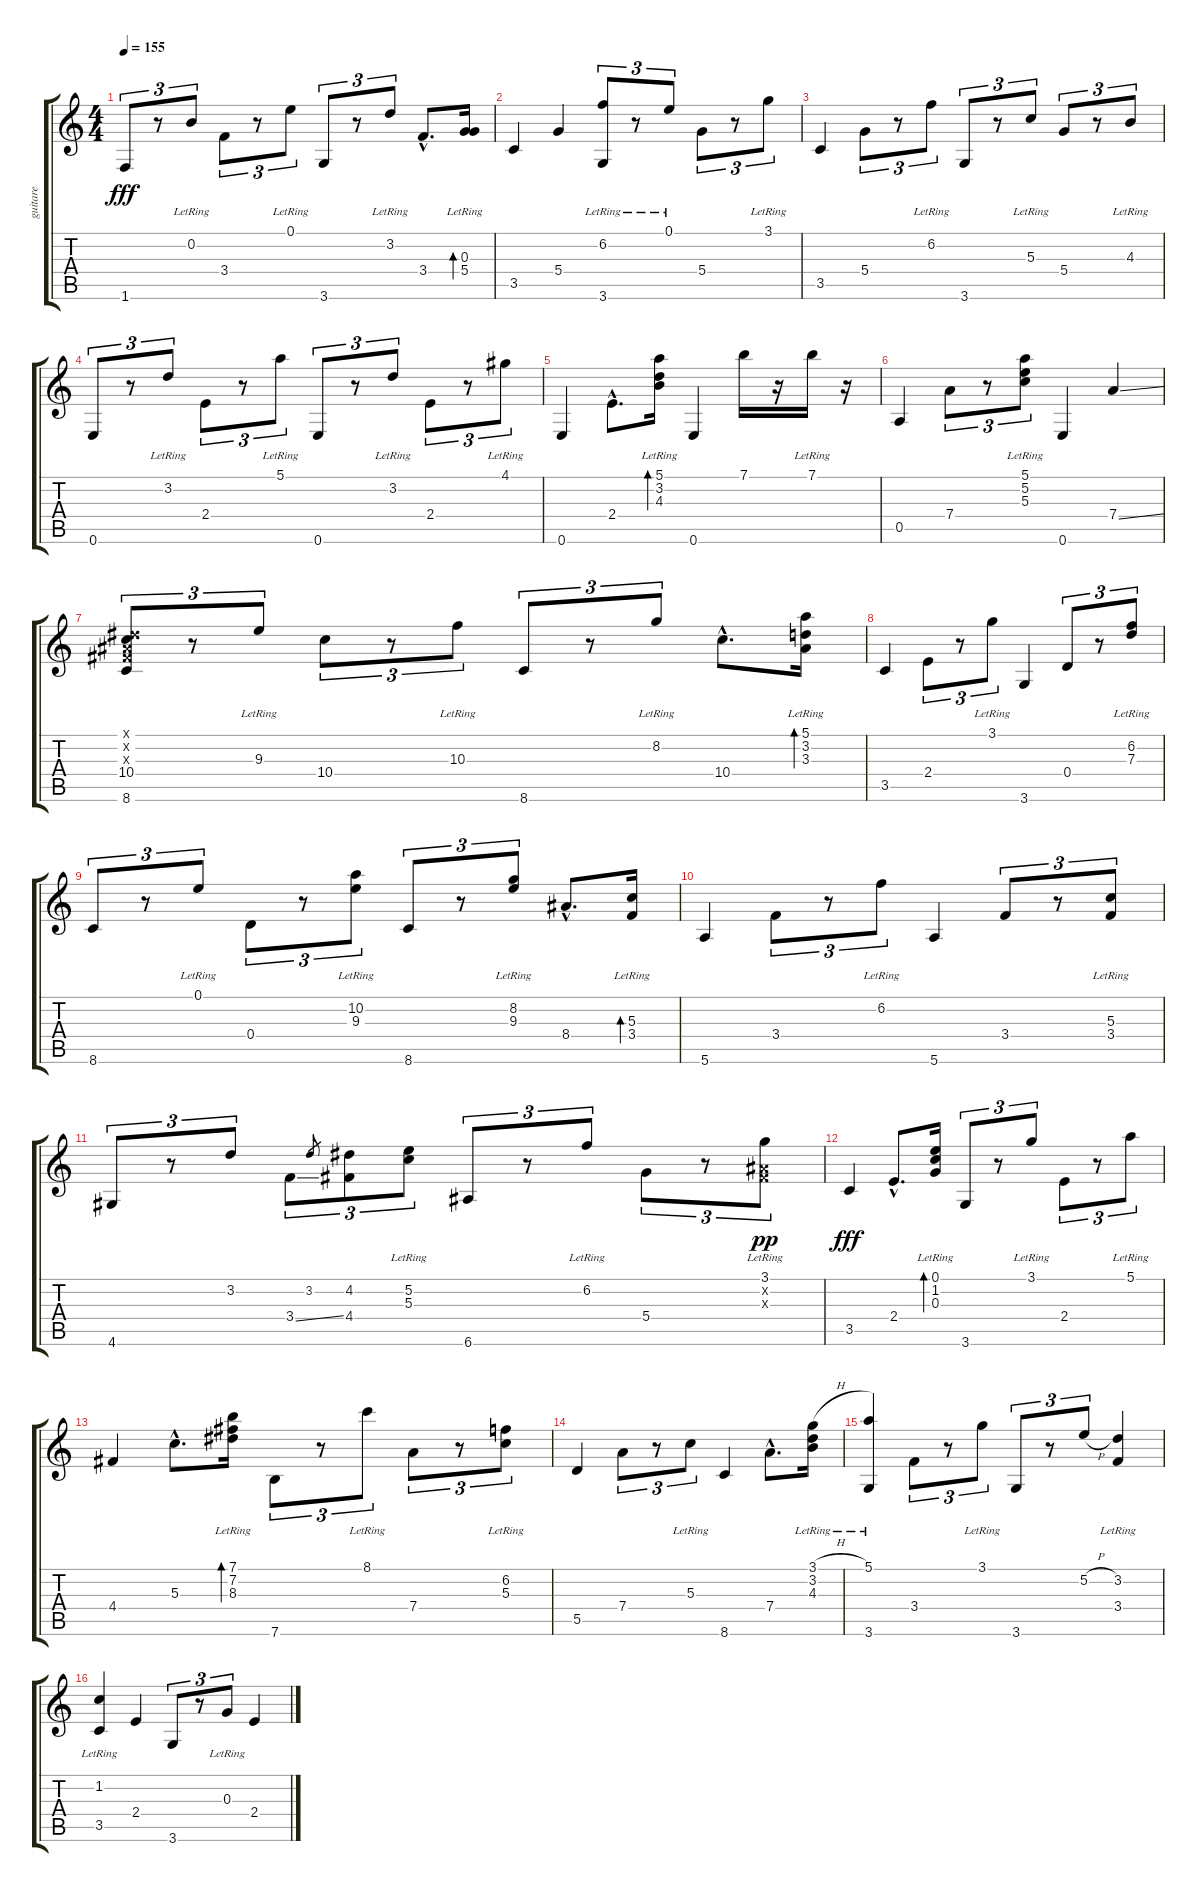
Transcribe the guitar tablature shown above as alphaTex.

\track ("guitare" "guitare") {instrument electricguitarjazz}
\staff {score tabs}
\tuning (E4 B3 G3 D3 A2 E2) {hide}
\ts (4 4)
\tempo 155
\clef g2
\ks c
1.6.8{tu (3 2) dy fff} r.8{tu (3 2)} 0.2{lr}.8{tu (3 2)} 3.4.8{tu (3 2)} r.8{tu (3 2)} 0.1{lr}.8{tu (3 2)} 3.6.8{tu (3 2)} r.8{tu (3 2)} 3.2{lr}.8{tu (3 2)} 3.4{hac}.8{d} (0.3{lr} 5.4{lr}).16{bd 480} |
3.5.4 5.4.4 (6.2{lr} 3.6).8{tu (3 2)} r.8{tu (3 2)} 0.1{lr}.8{tu (3 2)} 5.4.8{tu (3 2)} r.8{tu (3 2)} 3.1{lr}.8{tu (3 2)} |
3.5.4 5.4.8{tu (3 2)} r.8{tu (3 2)} 6.2{lr}.8{tu (3 2)} 3.6.8{tu (3 2)} r.8{tu (3 2)} 5.3{lr}.8{tu (3 2)} 5.4.8{tu (3 2)} r.8{tu (3 2)} 4.3{lr}.8{tu (3 2)} |
0.6.8{tu (3 2)} r.8{tu (3 2)} 3.2{lr}.8{tu (3 2)} 2.4.8{tu (3 2)} r.8{tu (3 2)} 5.1{lr}.8{tu (3 2)} 0.6.8{tu (3 2)} r.8{tu (3 2)} 3.2{lr}.8{tu (3 2)} 2.4.8{tu (3 2)} r.8{tu (3 2)} 4.1{lr}.8{tu (3 2)} |
0.6.4 2.4{hac}.8{d} (5.1{lr} 3.2{lr} 4.3{lr}).16{bd 480} 0.6.4 7.1.16 r.16 7.1{lr}.16 r.16 |
0.5.4 7.4.8{tu (3 2)} r.8{tu (3 2)} (5.1{lr} 5.2{lr} 5.3{lr}).8{tu (3 2)} 0.6.4 7.4{ss}.4 |
(-1.1{x} -1.2{x} -1.3{x} 10.4 8.6).8{tu (3 2)} r.8{tu (3 2)} 9.3{lr}.8{tu (3 2)} 10.4.8{tu (3 2)} r.8{tu (3 2)} 10.3{lr}.8{tu (3 2)} 8.6.8{tu (3 2)} r.8{tu (3 2)} 8.2{lr}.8{tu (3 2)} 10.4{hac}.8{d} (5.1{lr} 3.2{lr} 3.3{lr}).16{bd 480} |
3.5.4 2.4.8{tu (3 2)} r.8{tu (3 2)} 3.1{lr}.8{tu (3 2)} 3.6.4 0.4.8{tu (3 2)} r.8{tu (3 2)} (6.2{lr} 7.3{lr}).8{tu (3 2)} |
8.6.8{tu (3 2)} r.8{tu (3 2)} 0.1{lr}.8{tu (3 2)} 0.4.8{tu (3 2)} r.8{tu (3 2)} (10.2{lr} 9.3{lr}).8{tu (3 2)} 8.6.8{tu (3 2)} r.8{tu (3 2)} (8.2{lr} 9.3{lr}).8{tu (3 2)} 8.4{hac}.8{d} (5.3{lr} 3.4{lr}).16{bd 480} |
5.6.4 3.4.8{tu (3 2)} r.8{tu (3 2)} 6.2{lr}.8{tu (3 2)} 5.6.4 3.4.8{tu (3 2)} r.8{tu (3 2)} (5.3{lr} 3.4{lr}).8{tu (3 2)} |
4.6.8{tu (3 2)} r.8{tu (3 2)} 3.2.8{tu (3 2)} 3.4{ss}.8{tu (3 2)} 3.2.8{gr} (4.2 4.4).8{tu (3 2)} (5.2{lr} 5.3{lr}).8{tu (3 2)} 6.6.8{tu (3 2)} r.8{tu (3 2)} 6.2{lr}.8{tu (3 2)} 5.4.8{tu (3 2)} r.8{tu (3 2)} (3.1{lr} -1.2{x} -1.3{x}).8{tu (3 2) dy pp} |
3.5.4{dy fff} 2.4{hac}.8{d} (0.1{lr} 1.2{lr} 0.3{lr}).16{bd 480} 3.6.8{tu (3 2)} r.8{tu (3 2)} 3.1{lr}.8{tu (3 2)} 2.4.8{tu (3 2)} r.8{tu (3 2)} 5.1{lr}.8{tu (3 2)} |
4.4.4 5.3{hac}.8{d} (7.1{lr} 7.2{lr} 8.3{lr}).16{bd 480} 7.6.8{tu (3 2)} r.8{tu (3 2)} 8.1{lr}.8{tu (3 2)} 7.4.8{tu (3 2)} r.8{tu (3 2)} (6.2{lr} 5.3{lr}).8{tu (3 2)} |
5.5.4 7.4.8{tu (3 2)} r.8{tu (3 2)} 5.3{lr}.8{tu (3 2)} 8.6.4 7.4{hac}.8{d} (3.1{h} 3.2{lr} 4.3{lr}).16 |
(5.1{lr} 3.6).4 3.4.8{tu (3 2)} r.8{tu (3 2)} 3.1{lr}.8{tu (3 2)} 3.6.8{tu (3 2)} r.8{tu (3 2)} 5.2{h}.8{tu (3 2)} (3.2{lr} 3.4).4 |
(1.2{lr} 3.5).4 2.4.4 3.6.8{tu (3 2)} r.8{tu (3 2)} 0.3{lr}.8{tu (3 2)} 2.4.4
